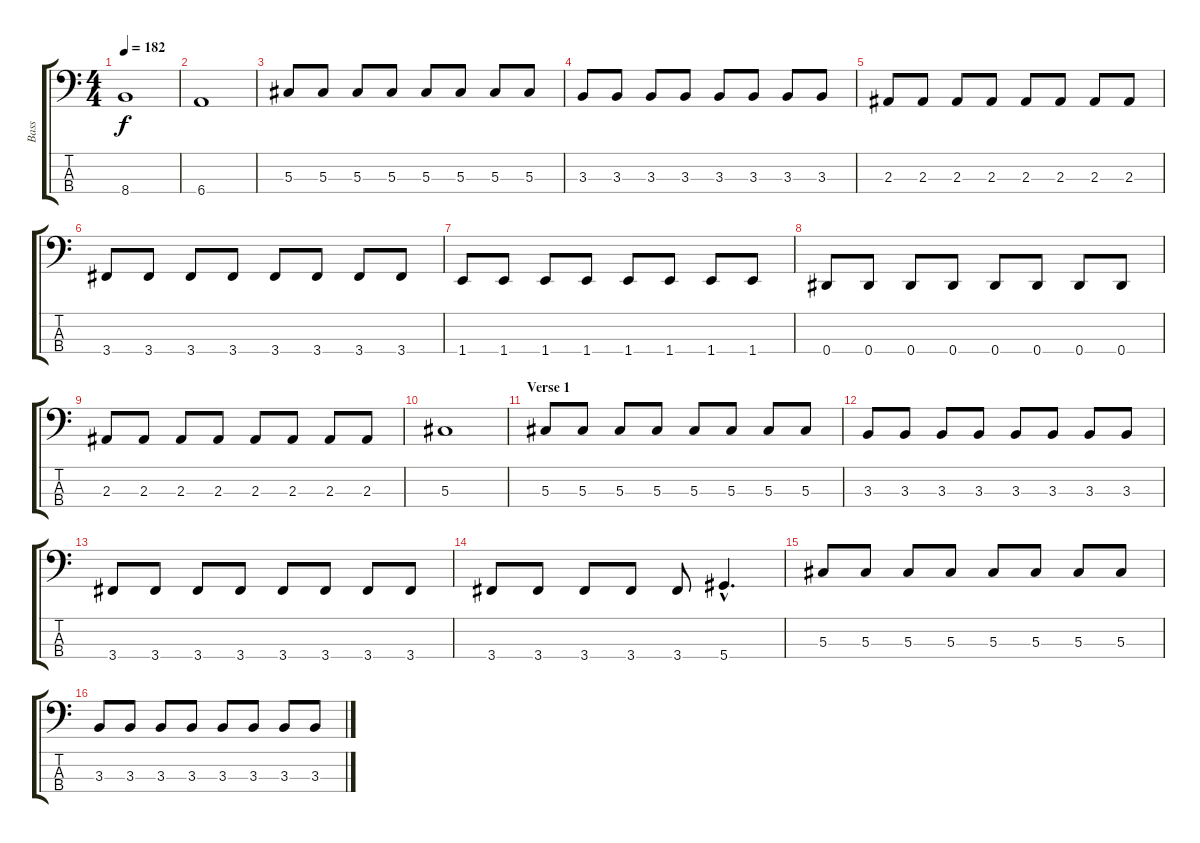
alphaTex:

\track ("Bass" "Bass") {instrument electricbasspick}
\staff {score tabs}
\tuning (Gb2 Db2 Ab1 Eb1) {hide}
\ts (4 4)
\tempo 182
\clef f4
\ks c
8.4.1{dy f} |
6.4.1 |
5.3.8 5.3.8 5.3.8 5.3.8 5.3.8 5.3.8 5.3.8 5.3.8 |
3.3.8 3.3.8 3.3.8 3.3.8 3.3.8 3.3.8 3.3.8 3.3.8 |
2.3.8 2.3.8 2.3.8 2.3.8 2.3.8 2.3.8 2.3.8 2.3.8 |
3.4.8 3.4.8 3.4.8 3.4.8 3.4.8 3.4.8 3.4.8 3.4.8 |
1.4.8 1.4.8 1.4.8 1.4.8 1.4.8 1.4.8 1.4.8 1.4.8 |
0.4.8 0.4.8 0.4.8 0.4.8 0.4.8 0.4.8 0.4.8 0.4.8 |
2.3.8 2.3.8 2.3.8 2.3.8 2.3.8 2.3.8 2.3.8 2.3.8 |
5.3.1 |
\section ("" "Verse 1")
5.3.8 5.3.8 5.3.8 5.3.8 5.3.8 5.3.8 5.3.8 5.3.8 |
3.3.8 3.3.8 3.3.8 3.3.8 3.3.8 3.3.8 3.3.8 3.3.8 |
3.4.8 3.4.8 3.4.8 3.4.8 3.4.8 3.4.8 3.4.8 3.4.8 |
3.4.8 3.4.8 3.4.8 3.4.8 3.4.8 5.4{hac}.4{d} |
5.3.8 5.3.8 5.3.8 5.3.8 5.3.8 5.3.8 5.3.8 5.3.8 |
3.3.8 3.3.8 3.3.8 3.3.8 3.3.8 3.3.8 3.3.8 3.3.8
